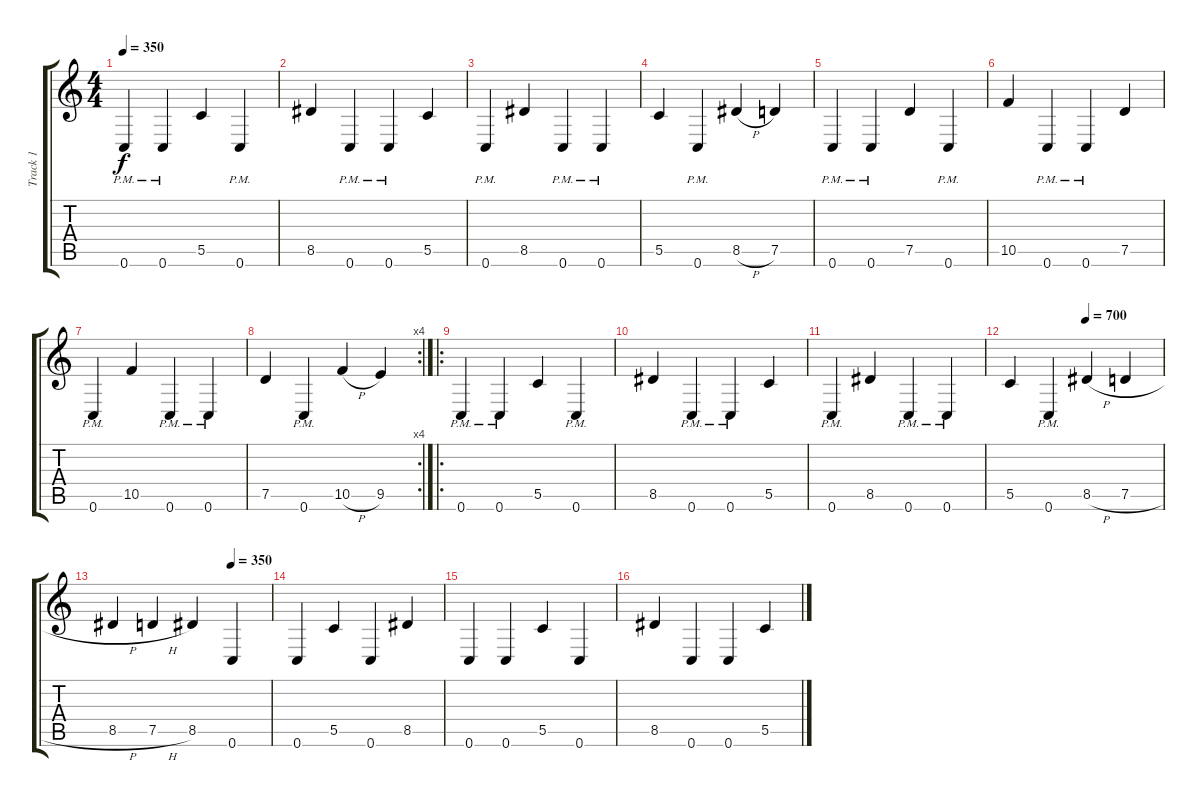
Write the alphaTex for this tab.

\track ("Track 1" "Track 1") {instrument distortionguitar}
\staff {score tabs}
\tuning (D4 A3 F3 C3 G2 C2) {hide}
\ts (4 4)
\tempo 350
\clef g2
\ks c
0.6{pm}.4{dy f} 0.6{pm}.4 5.5.4 0.6{pm}.4 |
8.5.4 0.6{pm}.4 0.6{pm}.4 5.5.4 |
0.6{pm}.4 8.5.4 0.6{pm}.4 0.6{pm}.4 |
5.5.4 0.6{pm}.4 8.5{h}.4 7.5.4 |
0.6{pm}.4 0.6{pm}.4 7.5.4 0.6{pm}.4 |
10.5.4 0.6{pm}.4 0.6{pm}.4 7.5.4 |
0.6{pm}.4 10.5.4 0.6{pm}.4 0.6{pm}.4 |
\rc 4
7.5.4 0.6{pm}.4 10.5{h}.4 9.5.4 |
\ro
0.6{pm}.4 0.6{pm}.4 5.5.4 0.6{pm}.4 |
8.5.4 0.6{pm}.4 0.6{pm}.4 5.5.4 |
0.6{pm}.4 8.5.4 0.6{pm}.4 0.6{pm}.4 |
\tempo (700 0.5)
5.5.4 0.6{pm}.4 8.5{h}.4 7.5{h}.4 |
\tempo (350 0.75)
8.5{h}.4 7.5{h}.4 8.5.4 0.6.4 |
0.6.4 5.5.4 0.6.4 8.5.4 |
0.6.4 0.6.4 5.5.4 0.6.4 |
8.5.4 0.6.4 0.6.4 5.5.4
